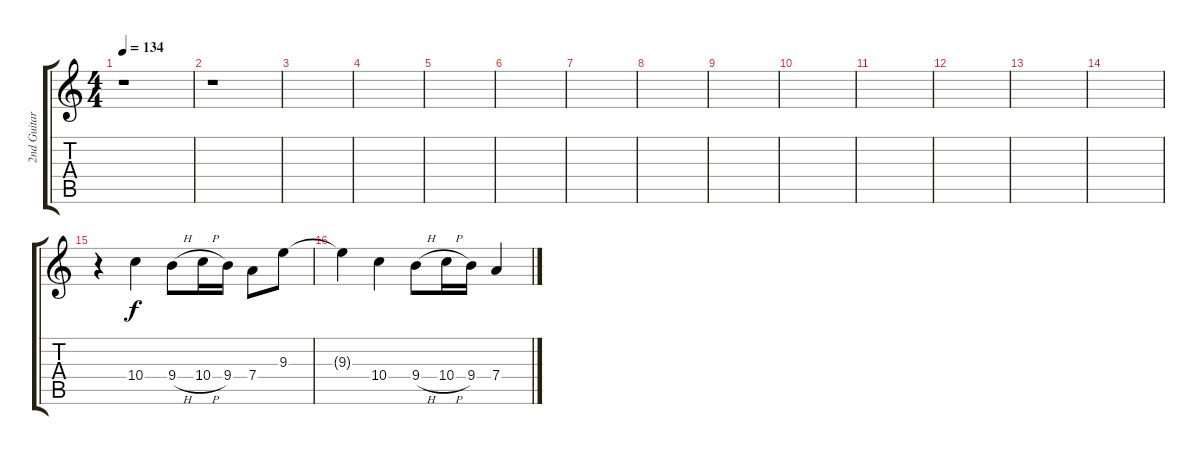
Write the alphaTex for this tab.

\track ("2nd Guitar" "2nd Guitar") {instrument overdrivenguitar}
\staff {score tabs}
\tuning (E4 B3 G3 D3 A2 E2) {hide}
\ts (4 4)
\tempo 134
\clef g2
\ks c
r.1{dy f} |
r.1 |
|
|
|
|
|
|
|
|
|
|
|
|
r.4 10.4.4 9.4{h}.8 10.4{h}.16 9.4.16 7.4.8 9.3.8 |
9.3{t}.4 10.4.4 9.4{h}.8 10.4{h}.16 9.4.16 7.4.4
